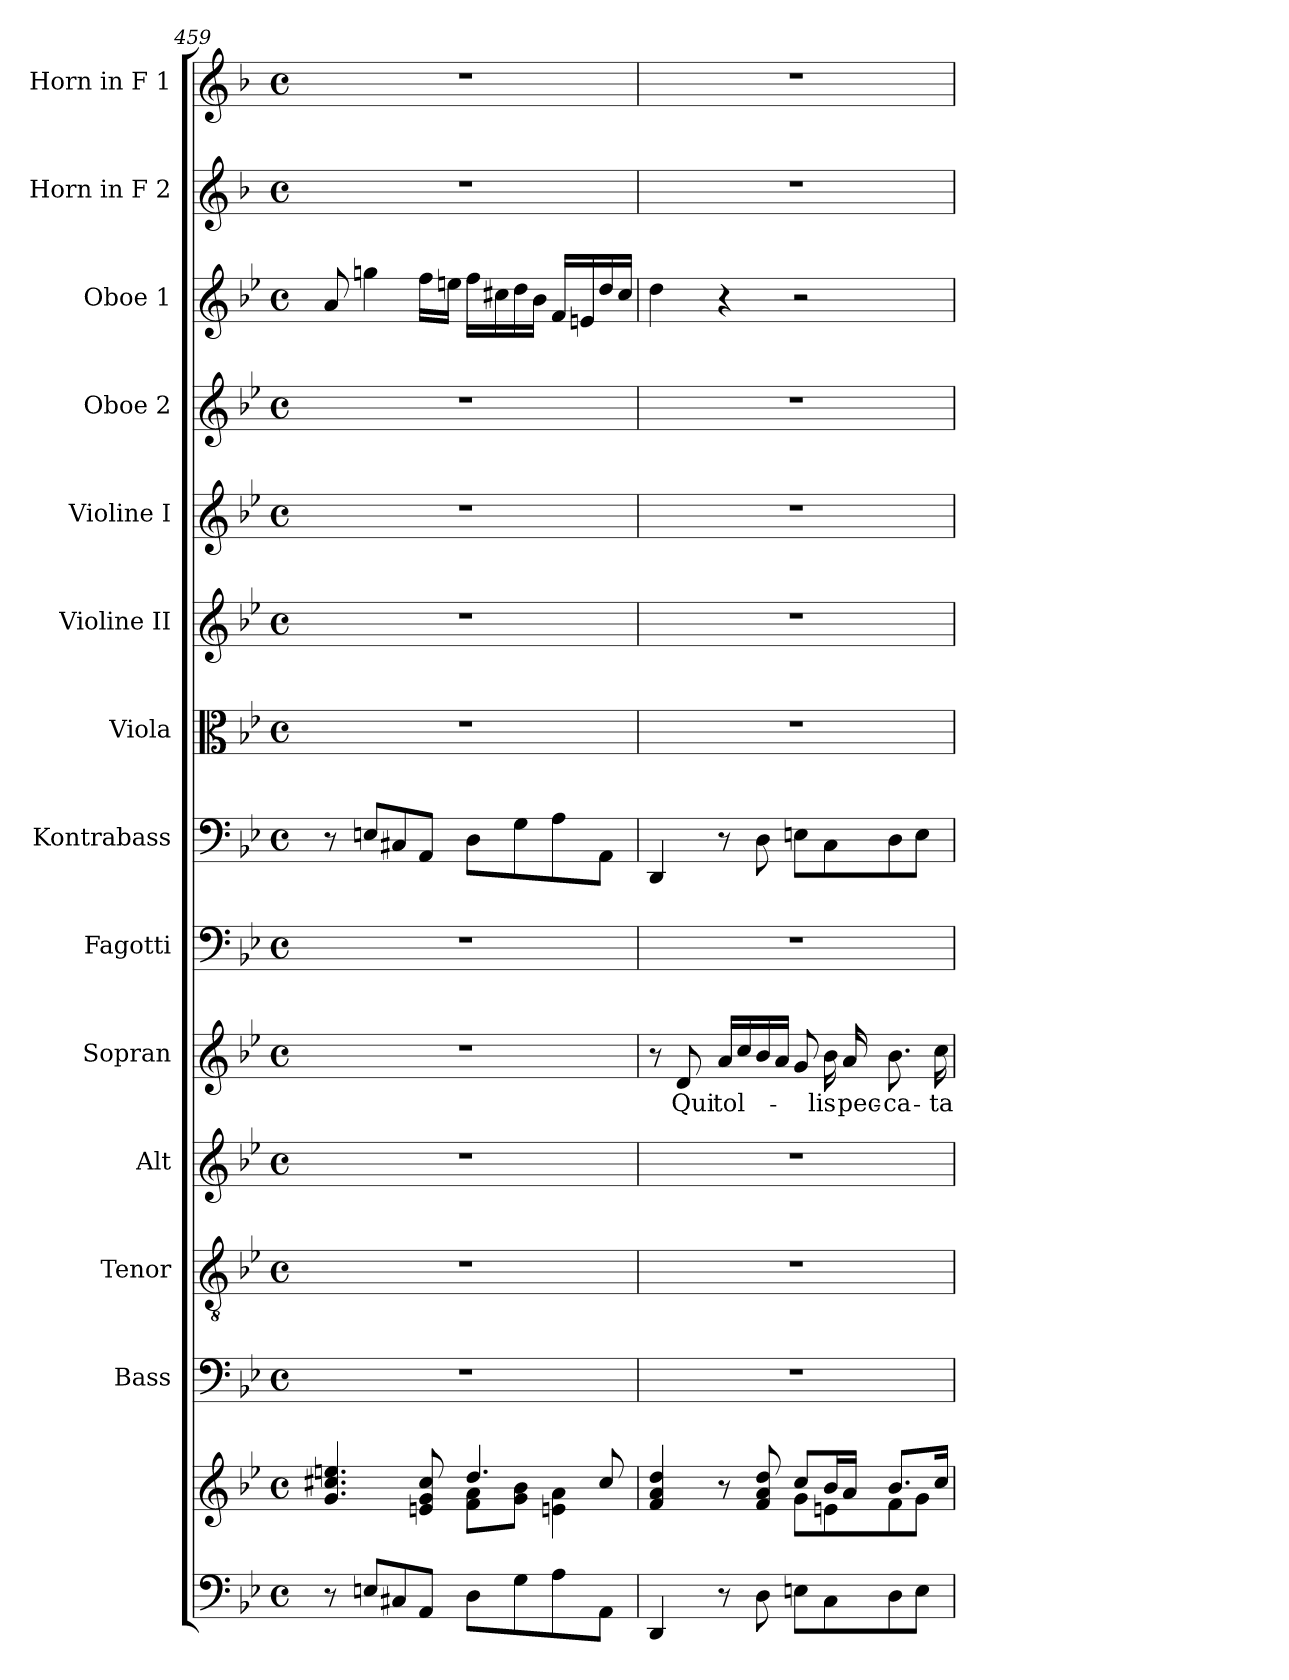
**kern	**kern	**kern	**kern	**kern	**kern	**text	**kern	**kern	**kern	**kern	**kern	**kern	**kern	**kern	**kern
*part14	*part14	*part13	*part12	*part11	*part10	*part10	*part9	*part8	*part7	*part6	*part5	*part4	*part3	*part2	*part1
*staff15	*staff14	*staff13	*staff12	*staff11	*staff10	*staff10	*staff9	*staff8	*staff7	*staff6	*staff5	*staff4	*staff3	*staff2	*staff1
*	*	*I"Bass	*I"Tenor	*I"Alt	*I"Sopran	*	*I"Fagotti	*I"Kontrabass	*I"Viola	*I"Violine II	*I"Violine I	*I"Oboe 2	*I"Oboe 1	*I"Horn in F 2	*I"Horn in F 1
*	*	*I'B.	*I'T.	*I'A.	*I'S.	*	*I'Fg.	*I'Kb.	*I'Vla.	*I'Vl. II	*I'Vl. I	*I'Ob. 2	*I'Ob. 1	*	*
!!LO:PB:g=z
*clefF4	*clefG2	*clefF4	*clefGv2	*clefG2	*clefG2	*	*clefF4	*clefF4	*clefC3	*clefG2	*clefG2	*clefG2	*clefG2	*clefG2	*clefG2
*	*	*	*	*	*	*	*	*ITrd7c12	*	*	*	*	*	*ITrd4c7	*ITrd4c7
*k[b-e-]	*k[b-e-]	*k[b-e-]	*k[b-e-]	*k[b-e-]	*k[b-e-]	*	*k[b-e-]	*k[b-e-]	*k[b-e-]	*k[b-e-]	*k[b-e-]	*k[b-e-]	*k[b-e-]	*k[b-e-]	*k[b-e-]
*B-:	*B-:	*B-:	*B-:	*B-:	*B-:	*	*B-:	*B-:	*B-:	*B-:	*B-:	*B-:	*B-:	*B-:	*B-:
*M4/4	*M4/4	*M4/4	*M4/4	*M4/4	*M4/4	*	*M4/4	*M4/4	*M4/4	*M4/4	*M4/4	*M4/4	*M4/4	*M4/4	*M4/4
*met(c)	*met(c)	*met(c)	*met(c)	*met(c)	*met(c)	*	*met(c)	*met(c)	*met(c)	*met(c)	*met(c)	*met(c)	*met(c)	*met(c)	*met(c)
=459	=459	=459	=459	=459	=459	=459	=459	=459	=459	=459	=459	=459	=459	=459	=459
*	*^	*	*	*	*	*	*	*	*	*	*	*	*	*	*
8r	4.g/ 4.cc#X/ 4.een/	2ryy	1r	1r	1r	1r	.	1r	8r	1r	1r	1r	1r	8a/	1r	1r
8En/L	.	.	.	.	.	.	.	.	8EEn/L	.	.	.	.	4ggn\	.	.
8C#X/	.	.	.	.	.	.	.	.	8CC#X/	.	.	.	.	.	.	.
8AA/J	8en/ 8g/ 8cc#/	.	.	.	.	.	.	.	8AAA/J	.	.	.	.	16ff\LL	.	.
.	.	.	.	.	.	.	.	.	.	.	.	.	.	16een\JJ	.	.
8D\L	4.dd/	8f\ 8a\L	.	.	.	.	.	.	8DD\L	.	.	.	.	16ff\LL	.	.
.	.	.	.	.	.	.	.	.	.	.	.	.	.	16cc#X\	.	.
8G\	.	8g\ 8b-\J	.	.	.	.	.	.	8GG\	.	.	.	.	16dd\	.	.
.	.	.	.	.	.	.	.	.	.	.	.	.	.	16b-\JJ	.	.
8A\	.	4en\ 4a\	.	.	.	.	.	.	8AA\	.	.	.	.	16f/LL	.	.
.	.	.	.	.	.	.	.	.	.	.	.	.	.	16en/	.	.
8AA\J	8cc#/	.	.	.	.	.	.	.	8AAA\J	.	.	.	.	16dd/	.	.
.	.	.	.	.	.	.	.	.	.	.	.	.	.	16cc#/JJ	.	.
=460	=460	=460	=460	=460	=460	=460	=460	=460	=460	=460	=460	=460	=460	=460	=460	=460
4DD/	4f/ 4a/ 4dd/	2ryy	1r	1r	1r	8r	.	1r	4DDD/	1r	1r	1r	1r	4dd\	1r	1r
!	!	!	!	!	!	!	!LO:LY:b	!	!	!	!	!	!	!	!	!
.	.	.	.	.	.	8d/	Qui	.	.	.	.	.	.	.	.	.
!	!	!	!	!	!	!	!LO:LY:b	!	!	!	!	!	!	!	!	!
8r	8r	.	.	.	.	16a/LL	tol-	.	8r	.	.	.	.	4r	.	.
.	.	.	.	.	.	16cc/	.	.	.	.	.	.	.	.	.	.
8D\	8f/ 8a/ 8dd/	.	.	.	.	16b-/	.	.	8DD\	.	.	.	.	.	.	.
.	.	.	.	.	.	16a/JJ	.	.	.	.	.	.	.	.	.	.
8En\L	8cc/L	8g\L	.	.	.	8g/	.	.	8EEn\L	.	.	.	.	2r	.	.
!	!	!	!	!	!	!	!LO:LY:b	!	!	!	!	!	!	!	!	!
8C\	16b-/L	8en\	.	.	.	16b-\	-lis	.	8CC\	.	.	.	.	.	.	.
!	!	!	!	!	!	!	!LO:LY:b	!	!	!	!	!	!	!	!	!
.	16a/JJ	.	.	.	.	16a/	pec-	.	.	.	.	.	.	.	.	.
!	!	!	!	!	!	!	!LO:LY:b	!	!	!	!	!	!	!	!	!
8D\	8.b-/L	8f\	.	.	.	8.b-\	-ca-	.	8DD\	.	.	.	.	.	.	.
8E\J	.	8g\J	.	.	.	.	.	.	8EE\J	.	.	.	.	.	.	.
!	!	!	!	!	!	!	!LO:LY:b	!	!	!	!	!	!	!	!	!
.	16cc/Jk	.	.	.	.	16cc\	-ta	.	.	.	.	.	.	.	.	.
*	*v	*v	*	*	*	*	*	*	*	*	*	*	*	*	*	*
=	=	=	=	=	=	=	=	=	=	=	=	=	=	=	=
*-	*-	*-	*-	*-	*-	*-	*-	*-	*-	*-	*-	*-	*-	*-	*-
